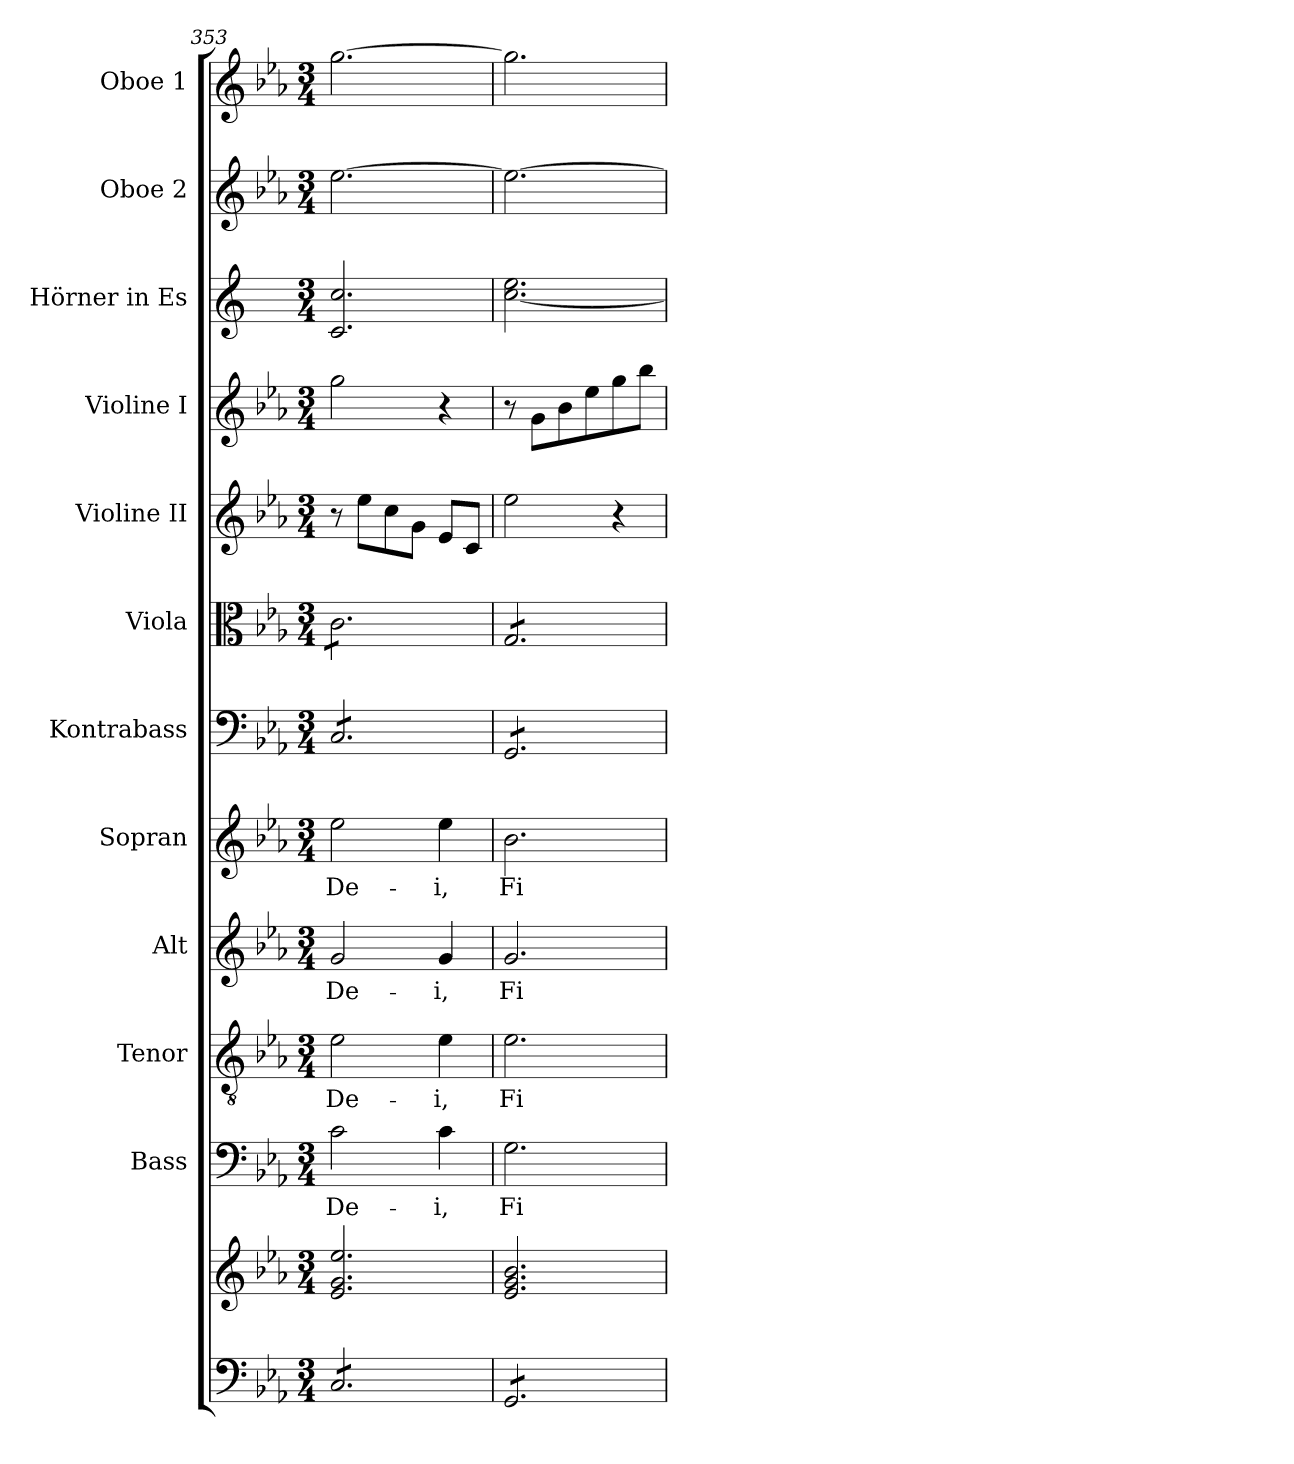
**kern	**kern	**kern	**text	**kern	**text	**kern	**text	**kern	**text	**kern	**kern	**kern	**kern	**kern	**kern	**kern
*part12	*part12	*part11	*part11	*part10	*part10	*part9	*part9	*part8	*part8	*part7	*part6	*part5	*part4	*part3	*part2	*part1
*staff13	*staff12	*staff11	*staff11	*staff10	*staff10	*staff9	*staff9	*staff8	*staff8	*staff7	*staff6	*staff5	*staff4	*staff3	*staff2	*staff1
*	*	*I"Bass	*	*I"Tenor	*	*I"Alt	*	*I"Sopran	*	*I"Kontrabass	*I"Viola	*I"Violine II	*I"Violine I	*I"Hörner in Es	*I"Oboe 2	*I"Oboe 1
*	*	*I'B.	*	*I'T.	*	*I'A.	*	*I'S.	*	*I'Kb.	*I'Vla.	*I'Vl. II	*I'Vl. I	*	*I'Ob. 2	*I'Ob. 1
*clefF4	*clefG2	*clefF4	*	*clefGv2	*	*clefG2	*	*clefG2	*	*clefF4	*clefC3	*clefG2	*clefG2	*clefG2	*clefG2	*clefG2
*	*	*	*	*	*	*	*	*	*	*ITrd7c12	*	*	*	*ITrd5c9	*	*
*k[b-e-a-]	*k[b-e-a-]	*k[b-e-a-]	*	*k[b-e-a-]	*	*k[b-e-a-]	*	*k[b-e-a-]	*	*k[b-e-a-]	*k[b-e-a-]	*k[b-e-a-]	*k[b-e-a-]	*k[b-e-a-]	*k[b-e-a-]	*k[b-e-a-]
*E-:	*E-:	*E-:	*	*E-:	*	*E-:	*	*E-:	*	*E-:	*E-:	*E-:	*E-:	*E-:	*E-:	*E-:
*M3/4	*M3/4	*M3/4	*	*M3/4	*	*M3/4	*	*M3/4	*	*M3/4	*M3/4	*M3/4	*M3/4	*M3/4	*M3/4	*M3/4
=353	=353	=353	=353	=353	=353	=353	=353	=353	=353	=353	=353	=353	=353	=353	=353	=353
!	!	!	!LO:LY:b	!	!LO:LY:b	!	!LO:LY:b	!	!LO:LY:b	!	!	!	!	!	!	!
*tremolo	*	*	*	*	*	*	*	*	*	*	*	*	*	*	*	*
*	*	*	*	*	*	*	*	*	*	*tremolo	*	*	*	*	*	*
*	*	*	*	*	*	*	*	*	*	*	*tremolo	*	*	*	*	*
8C/L	2.e-/ 2.g/ 2.ee-/	2c\	De-	2e-\	De-	2g/	De-	2ee-\	De-	8CC/L	8c\L	8r	2gg\	2.E-/ 2.e-/	[2.ee-\	[2.gg\
8C/	.	.	.	.	.	.	.	.	.	8CC/	8c\	8ee-\L	.	.	.	.
8C/	.	.	.	.	.	.	.	.	.	8CC/	8c\	8cc\	.	.	.	.
8C/	.	.	.	.	.	.	.	.	.	8CC/	8c\	8g\J	.	.	.	.
!	!	!	!LO:LY:b	!	!LO:LY:b	!	!LO:LY:b	!	!LO:LY:b	!	!	!	!	!	!	!
8C/	.	4c\	-i,	4e-\	-i,	4g/	-i,	4ee-\	-i,	8CC/	8c\	8e-/L	4r	.	.	.
8C/J	.	.	.	.	.	.	.	.	.	8CC/J	8c\J	8c/J	.	.	.	.
=354	=354	=354	=354	=354	=354	=354	=354	=354	=354	=354	=354	=354	=354	=354	=354	=354
!	!	!	!LO:LY:b	!	!LO:LY:b	!	!LO:LY:b	!	!LO:LY:b	!	!	!	!	!	!	!
8GG/L	2.e-/ 2.g/ 2.b-/	2.G\	Fi-	2.e-\	Fi-	2.g/	Fi-	2.b-\	Fi-	8GGG/L	8G/L	2ee-\	8r	[<2.e-\ 2.g\	2.ee-\_	2.gg\]
8GG/	.	.	.	.	.	.	.	.	.	8GGG/	8G/	.	8g\L	.	.	.
8GG/	.	.	.	.	.	.	.	.	.	8GGG/	8G/	.	8b-\	.	.	.
8GG/	.	.	.	.	.	.	.	.	.	8GGG/	8G/	.	8ee-\	.	.	.
8GG/	.	.	.	.	.	.	.	.	.	8GGG/	8G/	4r	8gg\	.	.	.
8GG/J	.	.	.	.	.	.	.	.	.	8GGG/J	8G/J	.	8bb-\J	.	.	.
*	*	*	*	*	*	*	*	*	*	*	*Xtremolo	*	*	*	*	*
*	*	*	*	*	*	*	*	*	*	*Xtremolo	*	*	*	*	*	*
*Xtremolo	*	*	*	*	*	*	*	*	*	*	*	*	*	*	*	*
=	=	=	=	=	=	=	=	=	=	=	=	=	=	=	=	=
*-	*-	*-	*-	*-	*-	*-	*-	*-	*-	*-	*-	*-	*-	*-	*-	*-
